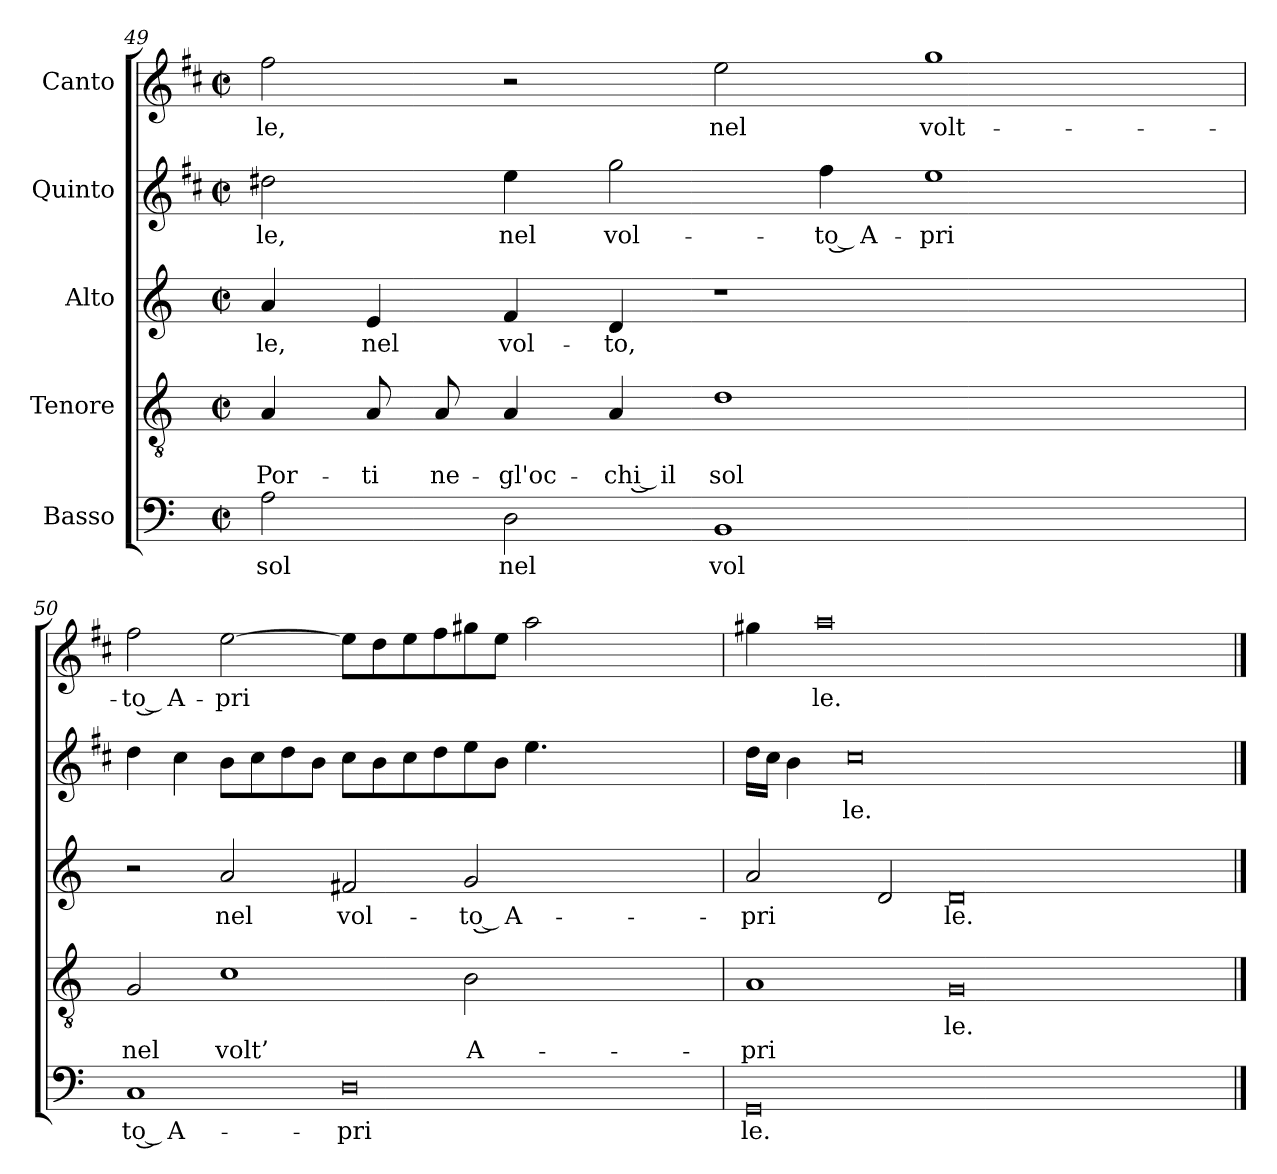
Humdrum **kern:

**kern	**text	**kern	**text	**text	**kern	**text	**kern	**text	**kern	**text
*part5	*part5	*part4	*part4	*part4	*part3	*part3	*part2	*part2	*part1	*part1
*staff5	*staff5	*staff4	*staff4	*staff4	*staff3	*staff3	*staff2	*staff2	*staff1	*staff1
*I"Basso	*	*I"Tenore	*	*	*I"Alto	*	*I"Quinto	*	*I"Canto	*
!!LO:LB:g=z
*clefF4	*	*clefGv2	*	*	*clefG2	*	*clefG2	*	*clefG2	*
*	*	*	*	*	*	*	*ITrd1c2	*	*ITrd1c2	*
*k[]	*	*k[]	*	*	*k[]	*	*k[]	*	*k[]	*
*C:	*	*C:	*	*	*C:	*	*C:	*	*C:	*
*M4/2	*	*M4/2	*	*	*M4/2	*	*M4/2	*	*M4/2	*
*met(c|)	*	*met(c|)	*	*	*met(c|)	*	*met(c|)	*	*met(c|)	*
=49	=49	=49	=49	=49	=49	=49	=49	=49	=49	=49
!	!LO:LY:b	!	!	!LO:LY:b	!	!LO:LY:b	!	!LO:LY:b	!	!LO:LY:b
2A	sol	4A	.	Por-	4a	le,	2cc#X	-le,	2ee	le,
!	!	!	!	!LO:LY:b	!	!LO:LY:b	!	!	!	!
.	.	8A	.	-ti	4e	nel	.	.	.	.
!	!	!	!	!LO:LY:b	!	!	!	!	!	!
.	.	8A	.	ne-	.	.	.	.	.	.
!	!LO:LY:b	!	!	!LO:LY:b	!	!LO:LY:b	!	!LO:LY:b	!	!
2D	nel	4A	.	-gl'oc-	4f	vol-	4dd	nel	2r	.
!	!	!	!	!LO:LY:b	!	!LO:LY:b	!	!LO:LY:b	!	!
.	.	4A	.	-chi͜ il	4d	-to,	2ff	vol-	.	.
!	!LO:LY:b	!	!	!LO:LY:b	!	!	!	!	!	!LO:LY:b
1BB	vol	1d	.	sol	1r	.	.	.	2dd	nel
!	!	!	!	!	!	!	!	!LO:LY:b	!	!
.	.	.	.	.	.	.	4ee	-to͜ A-	.	.
!	!	!	!	!	!	!	!	!LO:LY:b	!	!LO:LY:b
.	.	.	.	.	.	.	1dd	-pri	1ff	volt-
2ryy	.	2ryy	.	.	2ryy	.	.	.	.	.
=50	=50	=50	=50	=50	=50	=50	=50	=50	=50	=50
!	!LO:LY:b	!	!	!LO:LY:b	!	!	!	!	!	!LO:LY:b
1C	to͜ A-	2G	.	nel	2r	.	4cc	.	2ee	-to͜ A-
.	.	.	.	.	.	.	4b	.	.	.
!	!	!	!	!LO:LY:b	!	!LO:LY:b	!	!	!	!LO:LY:b
.	.	1c	.	volt’	2a	nel	8aL	.	[2dd	-pri
.	.	.	.	.	.	.	8b	.	.	.
.	.	.	.	.	.	.	8cc	.	.	.
.	.	.	.	.	.	.	8aJ	.	.	.
!	!LO:LY:b	!	!	!	!	!LO:LY:b	!	!	!	!
0D	-pri	.	.	.	2f#X	vol-	8bL	.	8ddL]	.
.	.	.	.	.	.	.	8a	.	8cc	.
.	.	.	.	.	.	.	8b	.	8dd	.
.	.	.	.	.	.	.	8cc	.	8ee	.
!	!	!	!	!LO:LY:b	!	!LO:LY:b	!	!	!	!
.	.	2B	.	A-	2g	-to͜ A-	8dd	.	8ff#X	.
.	.	.	.	.	.	.	8aJ	.	8ddJ	.
.	.	.	.	.	.	.	4.dd	.	2gg	.
.	.	1ryy	.	.	1ryy	.	.	.	.	.
.	.	.	.	.	.	.	2..ryy	.	.	.
.	.	.	.	.	.	.	.	.	2.ryy	.
=51	=51	=51	=51	=51	=51	=51	=51	=51	=51	=51
!	!LO:LY:b	!	!	!LO:LY:b	!	!LO:LY:b	!	!	!	!
0GG	le.	1A	.	-pri	2a	-pri	16ccLL	.	4ff#X	.
.	.	.	.	.	.	.	16bJJ	.	.	.
.	.	.	.	.	.	.	4a	.	.	.
!	!	!	!	!	!	!	!	!	!	!LO:LY:b
.	.	.	.	.	.	.	.	.	0gg	le.
!	!	!	!	!	!	!	!	!LO:LY:b	!	!
.	.	.	.	.	.	.	0b	le.	.	.
.	.	.	.	.	2d	.	.	.	.	.
!	!	!	!LO:LY:b	!	!	!LO:LY:b	!	!	!	!
.	.	0G	le.	.	0d	le.	.	.	.	.
1ryy	.	.	.	.	.	.	.	.	.	.
.	.	.	.	.	.	.	.	.	2.ryy	.
.	.	.	.	.	.	.	2ryy	.	.	.
.	.	.	.	.	.	.	8ryy	.	.	.
==	==	==	==	==	==	==	==	==	==	==
*-	*-	*-	*-	*-	*-	*-	*-	*-	*-	*-
